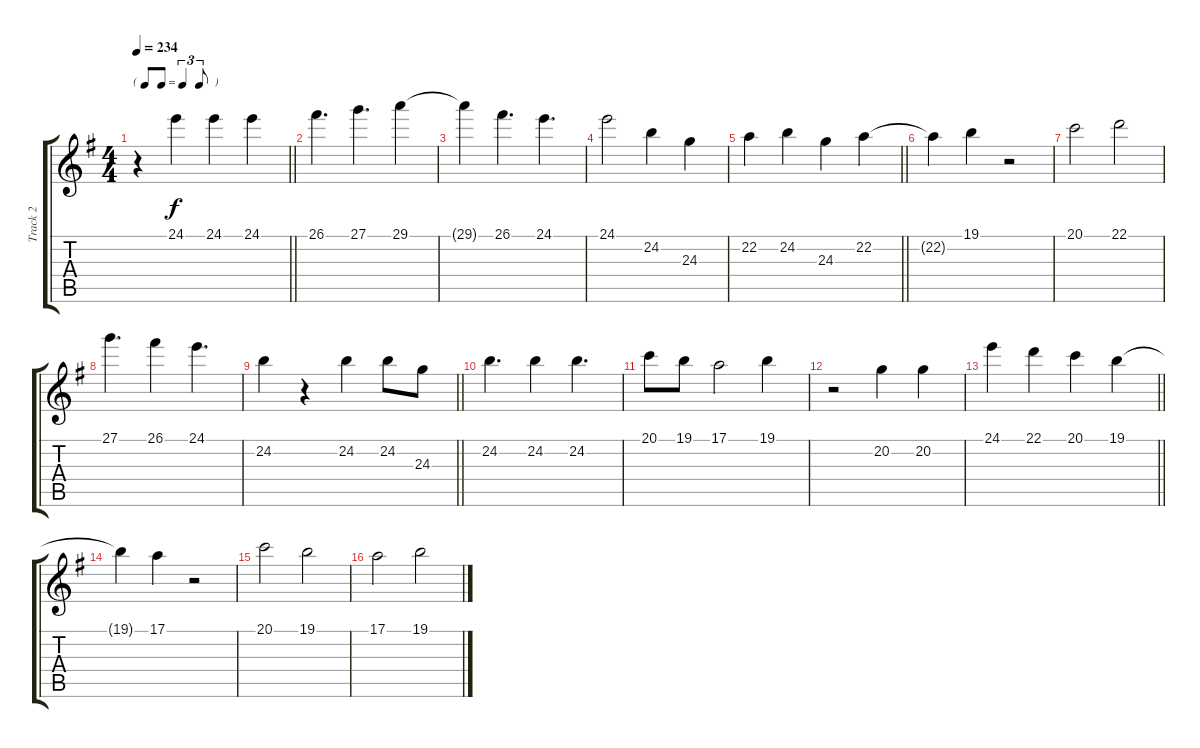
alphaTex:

\track ("Track 2" "Track 2") {instrument clarinet}
\staff {score tabs}
\tuning (E4 B3 G3 D3 A2 E2) {hide}
\ts (4 4)
\tf triplet8th
\tempo 234
\clef g2
\barLineRight lightlight
\ks g
r.4{dy f} 24.1.4 24.1.4 24.1.4 |
26.1.4{d} 27.1.4{d} 29.1.4 |
29.1{t}.4 26.1.4{d} 24.1.4{d} |
24.1.2 24.2.4 24.3.4 |
\barLineRight lightlight
22.2.4 24.2.4 24.3.4 22.2.4 |
22.2{t}.4 19.1.4 r.2 |
20.1.2 22.1.2 |
27.1.4{d} 26.1.4 24.1.4{d} |
\barLineRight lightlight
24.2.4 r.4 24.2.4 24.2.8 24.3.8 |
24.2.4{d} 24.2.4 24.2.4{d} |
20.1.8 19.1.8 17.1.2 19.1.4 |
r.2 20.2.4 20.2.4 |
\barLineRight lightlight
24.1.4 22.1.4 20.1.4 19.1.4 |
19.1{t}.4 17.1.4 r.2 |
20.1.2 19.1.2 |
17.1.2 19.1.2
